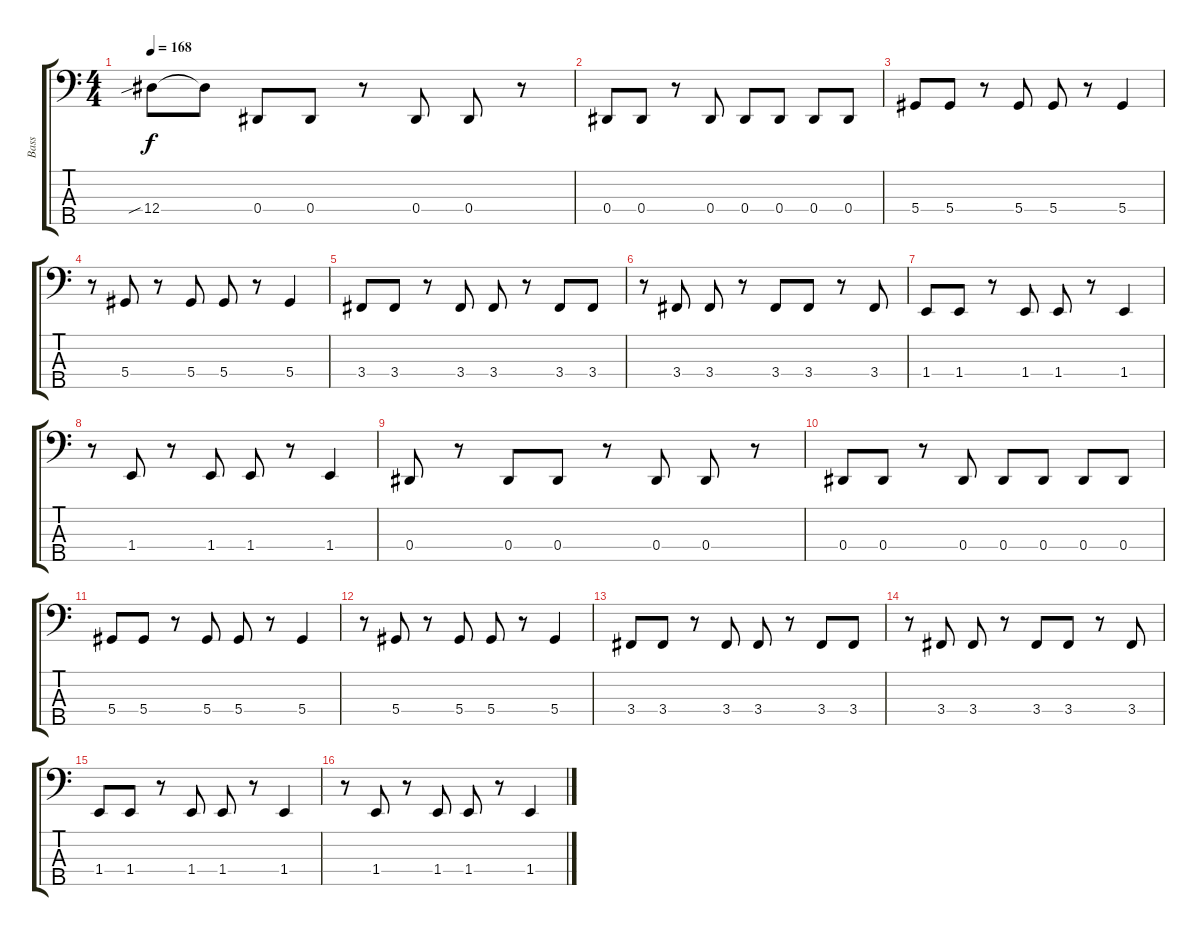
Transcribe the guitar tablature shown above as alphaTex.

\track ("Bass" "Bass") {instrument electricbassfinger}
\staff {score tabs}
\tuning (Gb2 Db2 Ab1 Eb1 Bb0) {hide}
\ts (4 4)
\tempo 168
\clef f4
\ks aminor
12.4{sib}.8{dy f} 12.4{t}.8 0.4.8 0.4.8 r.8 0.4.8 0.4.8 r.8 |
0.4.8 0.4.8 r.8 0.4.8 0.4.8 0.4.8 0.4.8 0.4.8 |
5.4.8 5.4.8 r.8 5.4.8 5.4.8 r.8 5.4.4 |
r.8 5.4.8 r.8 5.4.8 5.4.8 r.8 5.4.4 |
3.4.8 3.4.8 r.8 3.4.8 3.4.8 r.8 3.4.8 3.4.8 |
r.8 3.4.8 3.4.8 r.8 3.4.8 3.4.8 r.8 3.4.8 |
1.4.8 1.4.8 r.8 1.4.8 1.4.8 r.8 1.4.4 |
r.8 1.4.8 r.8 1.4.8 1.4.8 r.8 1.4.4 |
0.4.8 r.8 0.4.8 0.4.8 r.8 0.4.8 0.4.8 r.8 |
0.4.8 0.4.8 r.8 0.4.8 0.4.8 0.4.8 0.4.8 0.4.8 |
5.4.8 5.4.8 r.8 5.4.8 5.4.8 r.8 5.4.4 |
r.8 5.4.8 r.8 5.4.8 5.4.8 r.8 5.4.4 |
3.4.8 3.4.8 r.8 3.4.8 3.4.8 r.8 3.4.8 3.4.8 |
r.8 3.4.8 3.4.8 r.8 3.4.8 3.4.8 r.8 3.4.8 |
1.4.8 1.4.8 r.8 1.4.8 1.4.8 r.8 1.4.4 |
r.8 1.4.8 r.8 1.4.8 1.4.8 r.8 1.4.4
